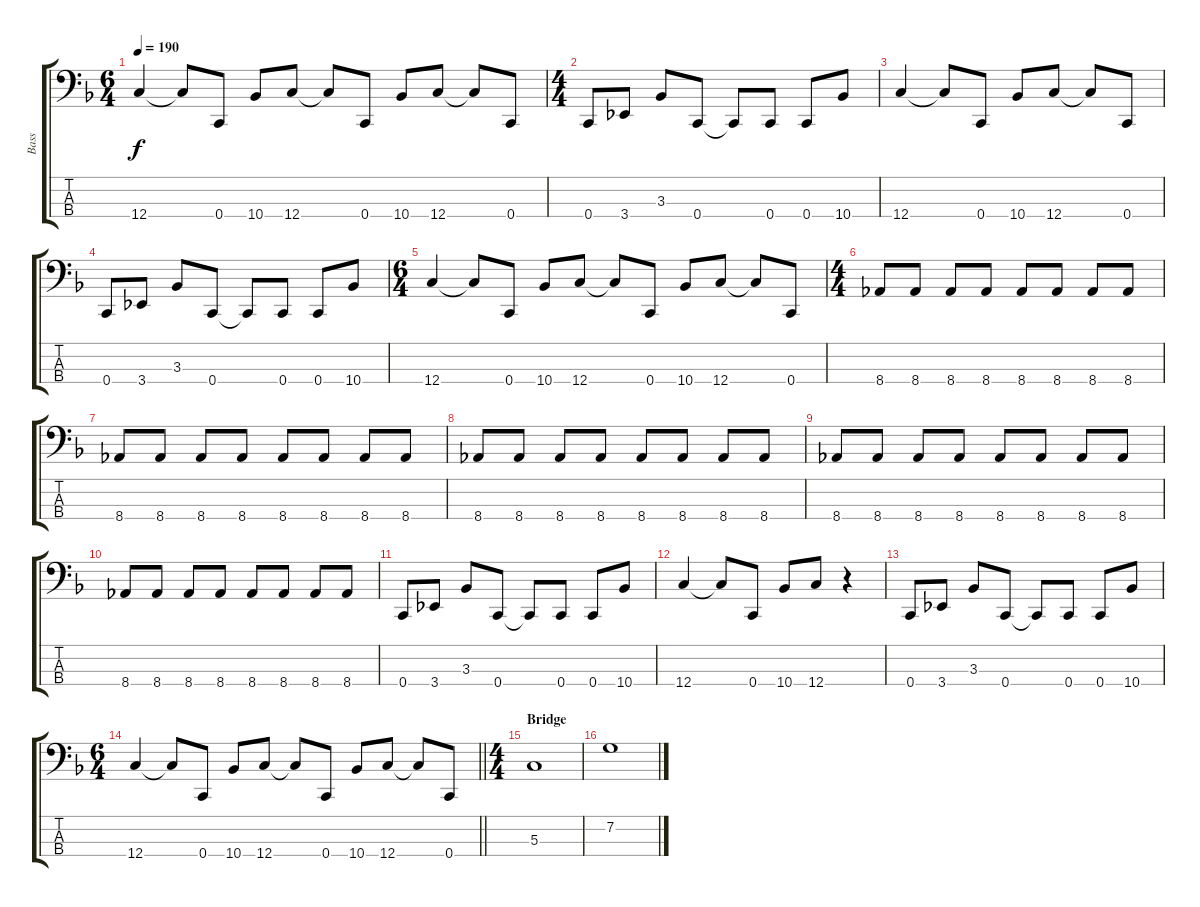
\track ("Bass" "Bass") {instrument electricbasspick}
\staff {score tabs}
\tuning (F2 C2 G1 C1) {hide}
\ts (6 4)
\tempo 190
\clef f4
\ks f
12.4.4{dy f} 12.4{t}.8 0.4.8 10.4.8 12.4.8 12.4{t}.8 0.4.8 10.4.8 12.4.8 12.4{t}.8 0.4.8 |
\ts (4 4)
0.4.8 3.4.8 3.3.8 0.4.8 0.4{t}.8 0.4.8 0.4.8 10.4.8 |
12.4.4 12.4{t}.8 0.4.8 10.4.8 12.4.8 12.4{t}.8 0.4.8 |
0.4.8 3.4.8 3.3.8 0.4.8 0.4{t}.8 0.4.8 0.4.8 10.4.8 |
\ts (6 4)
12.4.4 12.4{t}.8 0.4.8 10.4.8 12.4.8 12.4{t}.8 0.4.8 10.4.8 12.4.8 12.4{t}.8 0.4.8 |
\ts (4 4)
8.4.8 8.4.8 8.4.8 8.4.8 8.4.8 8.4.8 8.4.8 8.4.8 |
8.4.8 8.4.8 8.4.8 8.4.8 8.4.8 8.4.8 8.4.8 8.4.8 |
8.4.8 8.4.8 8.4.8 8.4.8 8.4.8 8.4.8 8.4.8 8.4.8 |
8.4.8 8.4.8 8.4.8 8.4.8 8.4.8 8.4.8 8.4.8 8.4.8 |
8.4.8 8.4.8 8.4.8 8.4.8 8.4.8 8.4.8 8.4.8 8.4.8 |
0.4.8 3.4.8 3.3.8 0.4.8 0.4{t}.8 0.4.8 0.4.8 10.4.8 |
12.4.4 12.4{t}.8 0.4.8 10.4.8 12.4.8 r.4 |
0.4.8 3.4.8 3.3.8 0.4.8 0.4{t}.8 0.4.8 0.4.8 10.4.8 |
\ts (6 4)
\barLineRight lightlight
12.4.4 12.4{t}.8 0.4.8 10.4.8 12.4.8 12.4{t}.8 0.4.8 10.4.8 12.4.8 12.4{t}.8 0.4.8 |
\ts (4 4)
\section ("" "Bridge")
5.3.1 |
7.2.1
